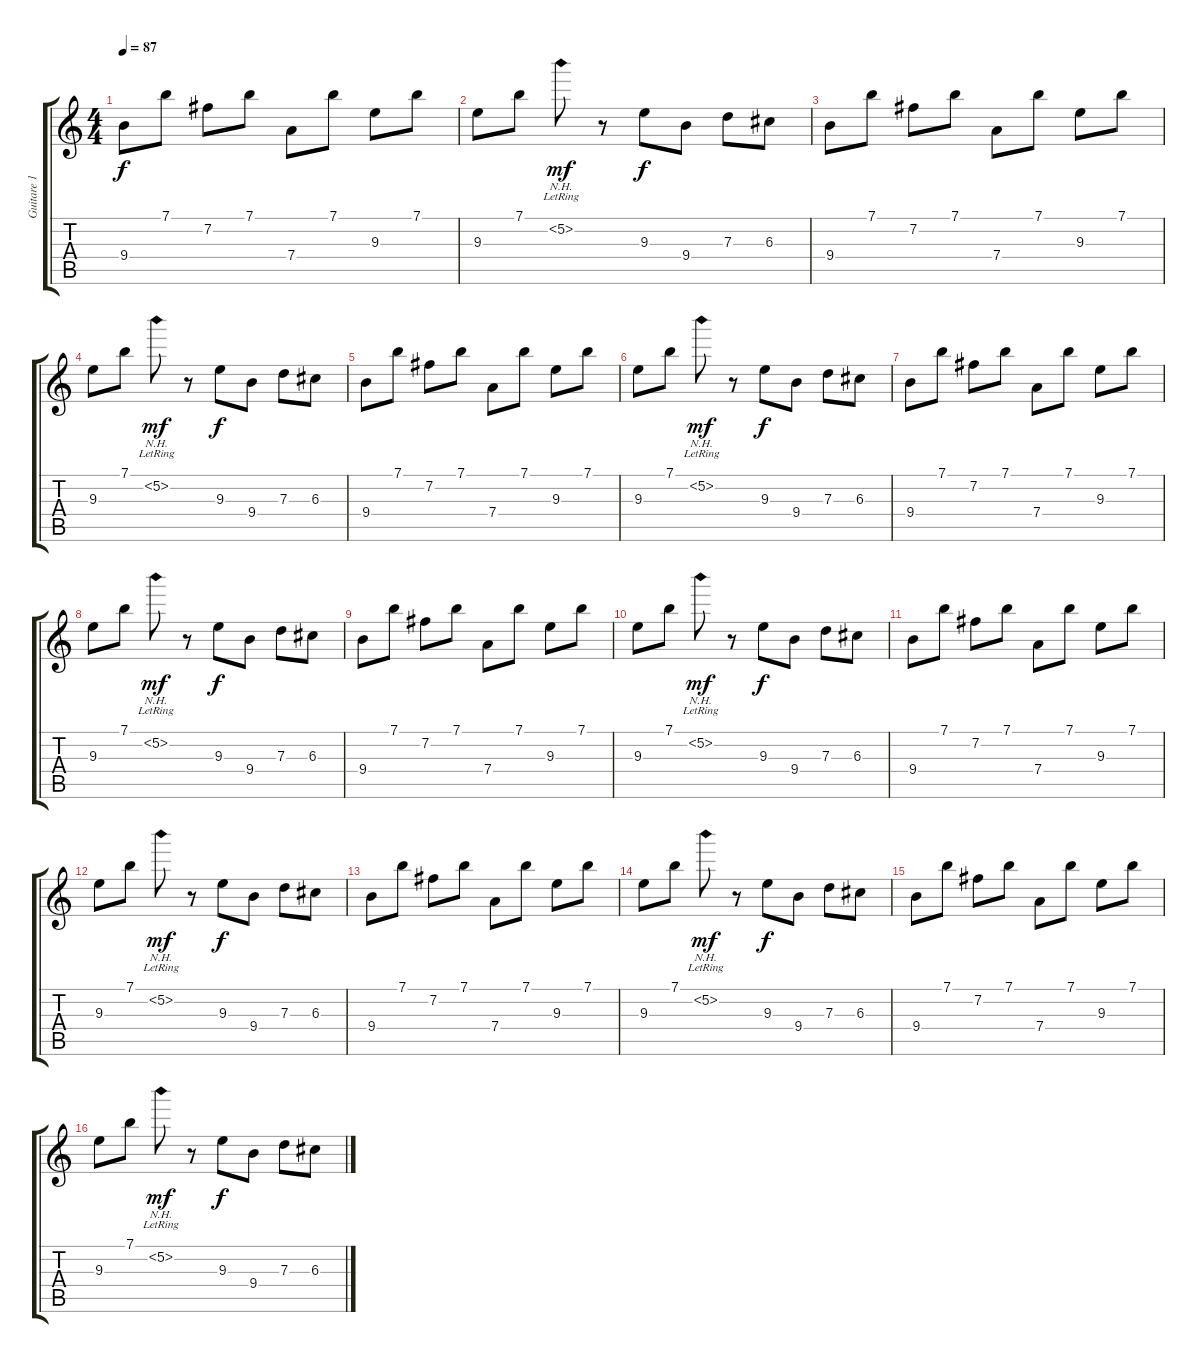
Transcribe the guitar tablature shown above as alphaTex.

\track ("Guitare 1 (mélodie)" "Guitare 1 ") {instrument acousticguitarnylon}
\staff {score tabs}
\tuning (E4 B3 G3 D3 A2 E2) {hide}
\ts (4 4)
\tempo 87
\clef g2
\ks c
9.4.8{dy f} 7.1.8 7.2.8 7.1.8 7.4.8 7.1.8 9.3.8 7.1.8 |
9.3.8 7.1.8 5.2{nh lr}.8{dy mf} r.8 9.3.8{dy f} 9.4.8 7.3.8 6.3.8 |
9.4.8 7.1.8 7.2.8 7.1.8 7.4.8 7.1.8 9.3.8 7.1.8 |
9.3.8 7.1.8 5.2{nh lr}.8{dy mf} r.8 9.3.8{dy f} 9.4.8 7.3.8 6.3.8 |
9.4.8 7.1.8 7.2.8 7.1.8 7.4.8 7.1.8 9.3.8 7.1.8 |
9.3.8 7.1.8 5.2{nh lr}.8{dy mf} r.8 9.3.8{dy f} 9.4.8 7.3.8 6.3.8 |
9.4.8 7.1.8 7.2.8 7.1.8 7.4.8 7.1.8 9.3.8 7.1.8 |
9.3.8 7.1.8 5.2{nh lr}.8{dy mf} r.8 9.3.8{dy f} 9.4.8 7.3.8 6.3.8 |
9.4.8 7.1.8 7.2.8 7.1.8 7.4.8 7.1.8 9.3.8 7.1.8 |
9.3.8 7.1.8 5.2{nh lr}.8{dy mf} r.8 9.3.8{dy f} 9.4.8 7.3.8 6.3.8 |
9.4.8 7.1.8 7.2.8 7.1.8 7.4.8 7.1.8 9.3.8 7.1.8 |
9.3.8 7.1.8 5.2{nh lr}.8{dy mf} r.8 9.3.8{dy f} 9.4.8 7.3.8 6.3.8 |
9.4.8 7.1.8 7.2.8 7.1.8 7.4.8 7.1.8 9.3.8 7.1.8 |
9.3.8 7.1.8 5.2{nh lr}.8{dy mf} r.8 9.3.8{dy f} 9.4.8 7.3.8 6.3.8 |
9.4.8 7.1.8 7.2.8 7.1.8 7.4.8 7.1.8 9.3.8 7.1.8 |
9.3.8 7.1.8 5.2{nh lr}.8{dy mf} r.8 9.3.8{dy f} 9.4.8 7.3.8 6.3.8
